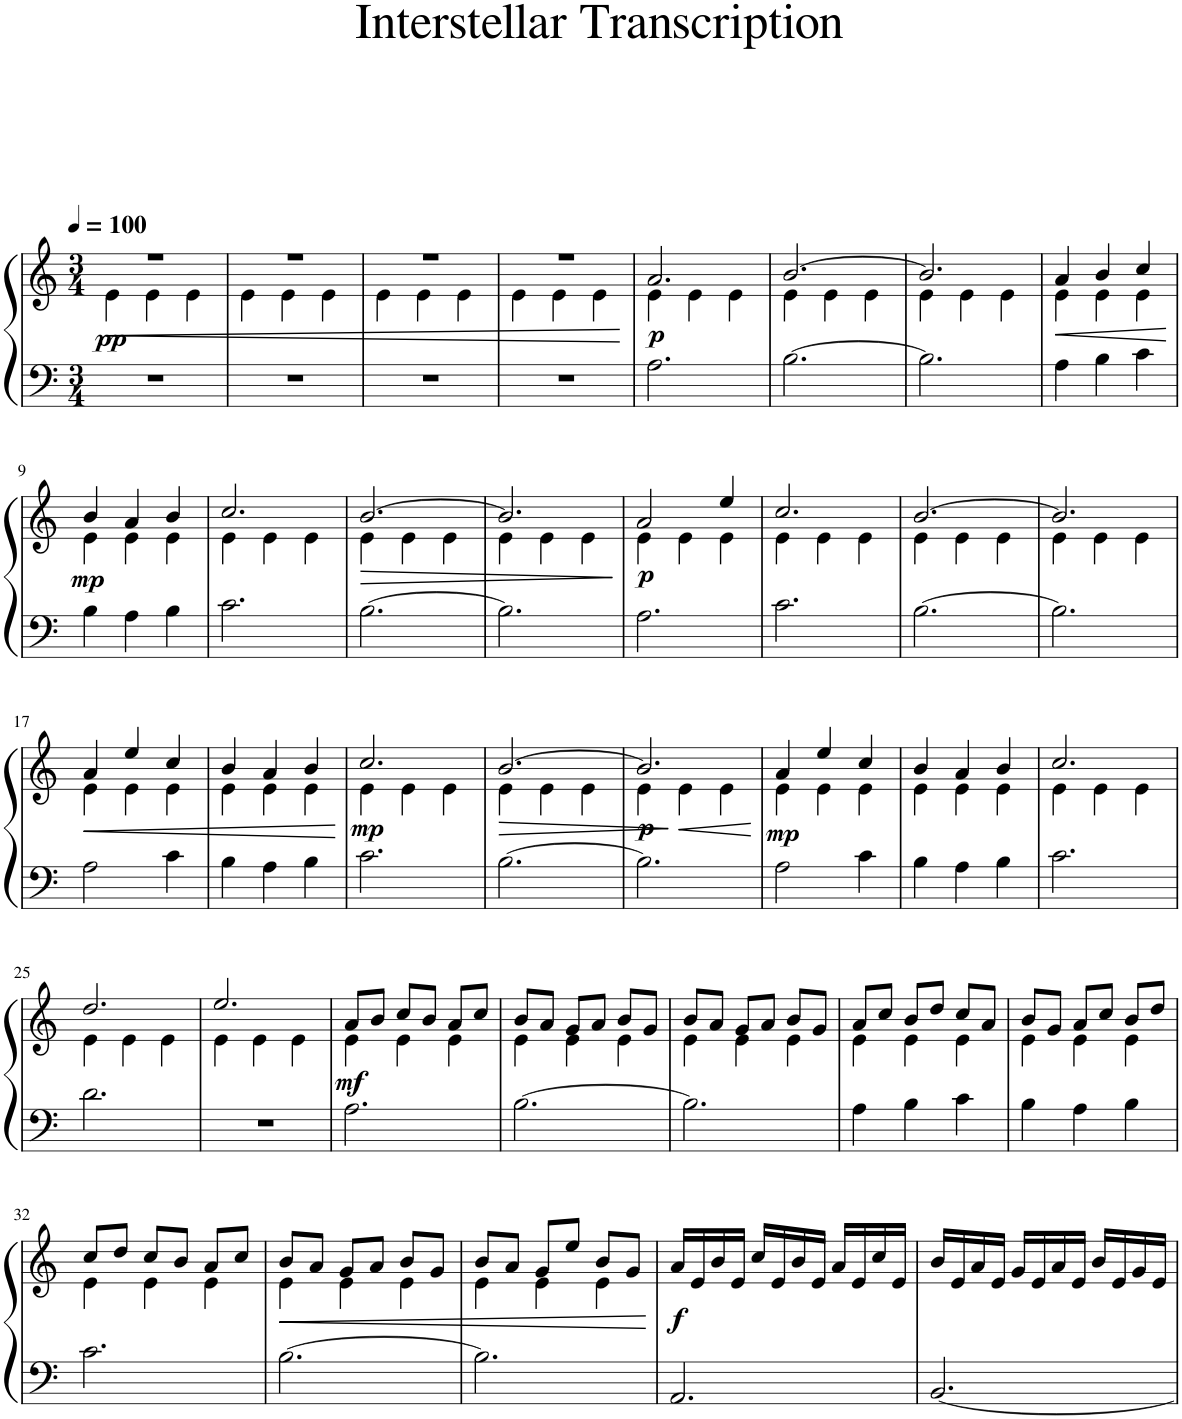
**kern	**kern	**dynam
*part1	*part1	*part1
*staff2	*staff1	*staff1/2
*I"Piano	*	*
*I'Pno.	*	*
*clefF4	*clefG2	*
*k[]	*k[]	*
*M3/4	*M3/4	*
*MM100	*MM100	*
=1	=1	=1
!	!	!LO:HP:b
*	*^	*
!	!	!	!LO:DY:n=1:b
2.r	2.r	4e\	< pp
.	.	4e\	.
.	.	4e\	.
=2	=2	=2	=2
2.r	2.r	4e\	.
.	.	4e\	.
.	.	4e\	.
=3	=3	=3	=3
2.r	2.r	4e\	.
.	.	4e\	.
.	.	4e\	.
=4	=4	=4	=4
2.r	2.r	4e\	.
.	.	4e\	.
.	.	4e\	.
*	*v	*v	*
.	.	[
=5	=5	=5
*	*^	*
!	!	!	!LO:DY:b
2.A\	2.a/	4e\	p
.	.	4e\	.
.	.	4e\	.
=6	=6	=6	=6
[2.B\	[2.b/	4e\	.
.	.	4e\	.
.	.	4e\	.
=7	=7	=7	=7
2.B\]	2.b/]	4e\	.
.	.	4e\	.
.	.	4e\	.
=8	=8	=8	=8
!	!	!	!LO:HP:b
4A\	4a/	4e\	<
4B\	4b/	4e\	.
4c\	4cc/	4e\	.
*	*v	*v	*
.	.	[
!!LO:LB:g=z
=9	=9	=9
*	*^	*
!	!	!	!LO:DY:b
4B\	4b/	4e\	mp
4A\	4a/	4e\	.
4B\	4b/	4e\	.
=10	=10	=10	=10
2.c\	2.cc/	4e\	.
.	.	4e\	.
.	.	4e\	.
=11	=11	=11	=11
!	!	!	!LO:HP:b
[2.B\	[2.b/	4e\	>
.	.	4e\	.
.	.	4e\	.
=12	=12	=12	=12
2.B\]	2.b/]	4e\	.
.	.	4e\	.
.	.	4e\	.
*	*v	*v	*
.	.	]
=13	=13	=13
*	*^	*
!	!	!	!LO:DY:b
2.A\	2a/	4e\	p
.	.	4e\	.
.	4ee/	4e\	.
=14	=14	=14	=14
2.c\	2.cc/	4e\	.
.	.	4e\	.
.	.	4e\	.
=15	=15	=15	=15
[2.B\	[2.b/	4e\	.
.	.	4e\	.
.	.	4e\	.
=16	=16	=16	=16
2.B\]	2.b/]	4e\	.
.	.	4e\	.
.	.	4e\	.
!!LO:LB:g=z	!!
=17	=17	=17	=17
!	!	!	!LO:HP:b
2A\	4a/	4e\	<
.	4ee/	4e\	.
4c\	4cc/	4e\	.
=18	=18	=18	=18
4B\	4b/	4e\	.
4A\	4a/	4e\	.
4B\	4b/	4e\	.
*	*v	*v	*
.	.	[
=19	=19	=19
*	*^	*
!	!	!	!LO:DY:b
2.c\	2.cc/	4e\	mp
.	.	4e\	.
.	.	4e\	.
=20	=20	=20	=20
!	!	!	!LO:HP:b
[2.B\	[2.b/	4e\	>
.	.	4e\	.
.	.	4e\	.
=21	=21	=21	=21
!	!	!	!LO:DY:b
2.B\]	2.b/]	4e\	p
.	.	4e\	]
.	.	4e\	.
=22	=22	=22	=22
!	!	!	!LO:DY:b
2A\	4a/	4e\	mp
.	4ee/	4e\	.
4c\	4cc/	4e\	.
=23	=23	=23	=23
4B\	4b/	4e\	.
4A\	4a/	4e\	.
4B\	4b/	4e\	.
=24	=24	=24	=24
2.c\	2.cc/	4e\	.
.	.	4e\	.
.	.	4e\	.
!!LO:LB:g=z	!!
=25	=25	=25	=25
2.d\	2.dd/	4e\	.
.	.	4e\	.
.	.	4e\	.
=26	=26	=26	=26
2.r	2.ee/	4e\	.
.	.	4e\	.
.	.	4e\	.
=27	=27	=27	=27
!	!	!	!LO:DY:b
2.A\	8a/L	4e\	mf
.	8b/J	.	.
.	8cc/L	4e\	.
.	8b/J	.	.
.	8a/L	4e\	.
.	8cc/J	.	.
=28	=28	=28	=28
[2.B\	8b/L	4e\	.
.	8a/J	.	.
.	8g/L	4e\	.
.	8a/J	.	.
.	8b/L	4e\	.
.	8g/J	.	.
=29	=29	=29	=29
2.B\]	8b/L	4e\	.
.	8a/J	.	.
.	8g/L	4e\	.
.	8a/J	.	.
.	8b/L	4e\	.
.	8g/J	.	.
=30	=30	=30	=30
4A\	8a/L	4e\	.
.	8cc/J	.	.
4B\	8b/L	4e\	.
.	8dd/J	.	.
4c\	8cc/L	4e\	.
.	8a/J	.	.
=31	=31	=31	=31
4B\	8b/L	4e\	.
.	8g/J	.	.
4A\	8a/L	4e\	.
.	8cc/J	.	.
4B\	8b/L	4e\	.
.	8dd/J	.	.
!!LO:LB:g=z	!!
=32	=32	=32	=32
2.c\	8cc/L	4e\	.
.	8dd/J	.	.
.	8cc/L	4e\	.
.	8b/J	.	.
.	8a/L	4e\	.
.	8cc/J	.	.
=33	=33	=33	=33
!	!	!	!LO:HP:b
[2.B\	8b/L	4e\	<
.	8a/J	.	.
.	8g/L	4e\	.
.	8a/J	.	.
.	8b/L	4e\	.
.	8g/J	.	.
=34	=34	=34	=34
2.B\]	8b/L	4e\	.
.	8a/J	.	.
.	8g/L	4e\	.
.	8ee/J	.	.
.	8b/L	4e\	.
.	8g/J	.	.
*	*v	*v	*
.	.	[
=35	=35	=35
!	!	!LO:DY:b
2.AA/	16a/LL	f
.	16e/	.
.	16b/	.
.	16e/JJ	.
.	16cc/LL	.
.	16e/	.
.	16b/	.
.	16e/JJ	.
.	16a/LL	.
.	16e/	.
.	16cc/	.
.	16e/JJ	.
=36	=36	=36
[2.BB/	16b/LL	.
.	16e/	.
.	16a/	.
.	16e/JJ	.
.	16g/LL	.
.	16e/	.
.	16a/	.
.	16e/JJ	.
.	16b/LL	.
.	16e/	.
.	16g/	.
.	16e/JJ	.
=	=	=
*-	*-	*-
